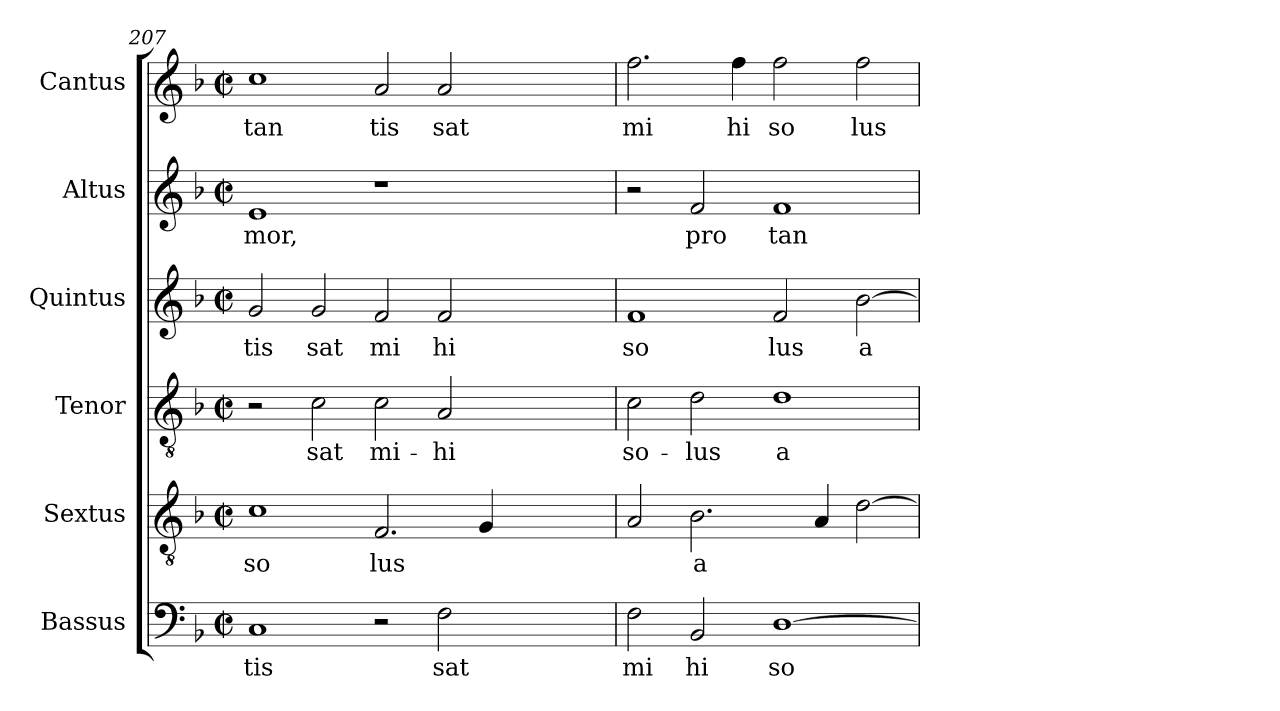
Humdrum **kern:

**kern	**text	**kern	**text	**kern	**text	**kern	**text	**kern	**text	**kern	**text
*part6	*part6	*part5	*part5	*part4	*part4	*part3	*part3	*part2	*part2	*part1	*part1
*staff6	*staff6	*staff5	*staff5	*staff4	*staff4	*staff3	*staff3	*staff2	*staff2	*staff1	*staff1
*I"Bassus	*	*I"Sextus	*	*I"Tenor	*	*I"Quintus	*	*I"Altus	*	*I"Cantus	*
*I'Bassus	*	*I'Sextus	*	*I'Tenor	*	*I'Quintus	*	*I'Altus	*	*I'Cantus	*
!!LO:LB:g=z
*clefF4	*	*clefGv2	*	*clefGv2	*	*clefG2	*	*clefG2	*	*clefG2	*
*k[b-]	*	*k[b-]	*	*k[b-]	*	*k[b-]	*	*k[b-]	*	*k[b-]	*
*F:	*	*F:	*	*F:	*	*F:	*	*F:	*	*F:	*
*M2/2	*	*M2/2	*	*M2/2	*	*M2/2	*	*M2/2	*	*M2/2	*
*met(c|)	*	*met(c|)	*	*met(c|)	*	*met(c|)	*	*met(c|)	*	*met(c|)	*
=207	=207	=207	=207	=207	=207	=207	=207	=207	=207	=207	=207
!	!LO:LY:b:cj	!	!LO:LY:b:cj	!	!	!	!LO:LY:b:cj	!	!LO:LY:b:cj	!	!LO:LY:b:cj
1C	tis	1c	so	2r	.	2g/	tis	1e	mor,	1cc	tan
!	!	!	!	!	!LO:LY:b:cj	!	!LO:LY:b:cj	!	!	!	!
.	.	.	.	2c\	sat	2g/	sat	.	.	.	.
!	!	!	!LO:LY:b	!	!LO:LY:b:cj	!	!LO:LY:b:cj	!LO:N:vis=1	!	!	!LO:LY:b:cj
2r	.	2.F/	lus	2c\	mi-	2f/	mi	0r	.	2a/	tis
!	!LO:LY:b:cj	!	!	!	!LO:LY:b:cj	!	!LO:LY:b:cj	!	!	!	!LO:LY:b:cj
2F\	sat	.	.	2A/	-hi	2f/	hi	.	.	2a/	sat
.	.	4G/	.	.	.	.	.	.	.	.	.
1ryy	.	1ryy	.	1ryy	.	1ryy	.	.	.	1ryy	.
=208	=208	=208	=208	=208	=208	=208	=208	=208	=208	=208	=208
!	!LO:LY:b:cj	!	!	!	!LO:LY:b:cj	!	!LO:LY:b:cj	!	!	!	!LO:LY:b:cj
2F\	mi	2A/	.	2c\	so-	1f	so	2r	.	2.ff\	mi
!	!LO:LY:b:cj	!	!LO:LY:b:cj	!	!LO:LY:b:cj	!	!	!	!LO:LY:b:cj	!	!
2BB-/	hi	2.B-\	a	2d\	-lus	.	.	2f/	pro	.	.
!	!	!	!	!	!	!	!	!	!	!	!LO:LY:b:cj
.	.	.	.	.	.	.	.	.	.	4ff\	hi
!	!LO:LY:b:cj	!	!	!	!LO:LY:b:cj	!	!LO:LY:b:cj	!	!LO:LY:b:cj	!	!LO:LY:b:cj
[>1D	so	.	.	1d	a-	2f/	lus	1f	tan-	2ff\	so
.	.	4A/	.	.	.	.	.	.	.	.	.
!	!	!	!	!	!	!	!LO:LY:b:cj	!	!	!	!LO:LY:b:cj
.	.	[>2d\	.	.	.	[>2b-\	a	.	.	2ff\	lus
=	=	=	=	=	=	=	=	=	=	=	=
*-	*-	*-	*-	*-	*-	*-	*-	*-	*-	*-	*-
